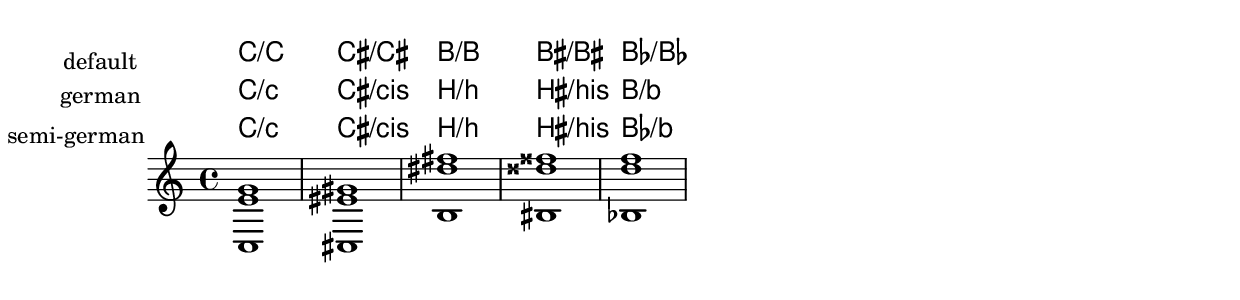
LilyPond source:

%% Do not edit this file; it is auto-generated from LSR http://lsr.dsi.unimi.it
%% This file is in the public domain.
\version "2.13.1"

\header {
  lsrtags = "chords"

%% Translation of GIT committish: 7e2910d2bc6167b10cfe328eb17a5f710f2a515a
  texidoces = "
La nomenclatura inglesa (predeterminada) para los acordes del
cifrado americano se puede cambiar por la alemana
(@code{\\germanChords} sustituye B y Bes por H y B) o por la semi-alemana
(@code{\\semiGermanChords} sustituye B y Bes por H y Bb).

"
  doctitlees = "Cambiar la nomenclatura de los acordes del cifrado americano por la notación alemana o semi-alemana"

  texidoc = "
The english naming of chords (default) can be changed to german 
(@code{\\germanChords} replaces B and Bes to H and B) or semi-german 
(@code{\\semiGermanChords} replaces B and Bes to H and Bb).




"
  doctitle = "Changing the chord names to German or semi-German notation"
} % begin verbatim

music = \chordmode {
  c1/c cis/cis
  b/b bis/bis bes/bes
} 

%% The following is only here to print the names of the
%% chords styles; it can be removed if you do not need to
%% print them.

\layout {
  \context {\ChordNames \consists Instrument_name_engraver }
}

<<
  \new ChordNames {
    \set ChordNames.instrumentName = #"default"
    \music
  }
  \new ChordNames {
    \set ChordNames.instrumentName = #"german"
    \germanChords \music }
  \new ChordNames {
    \set ChordNames.instrumentName = #"semi-german"
    \semiGermanChords \music }
  \context Voice { \music }
>>
